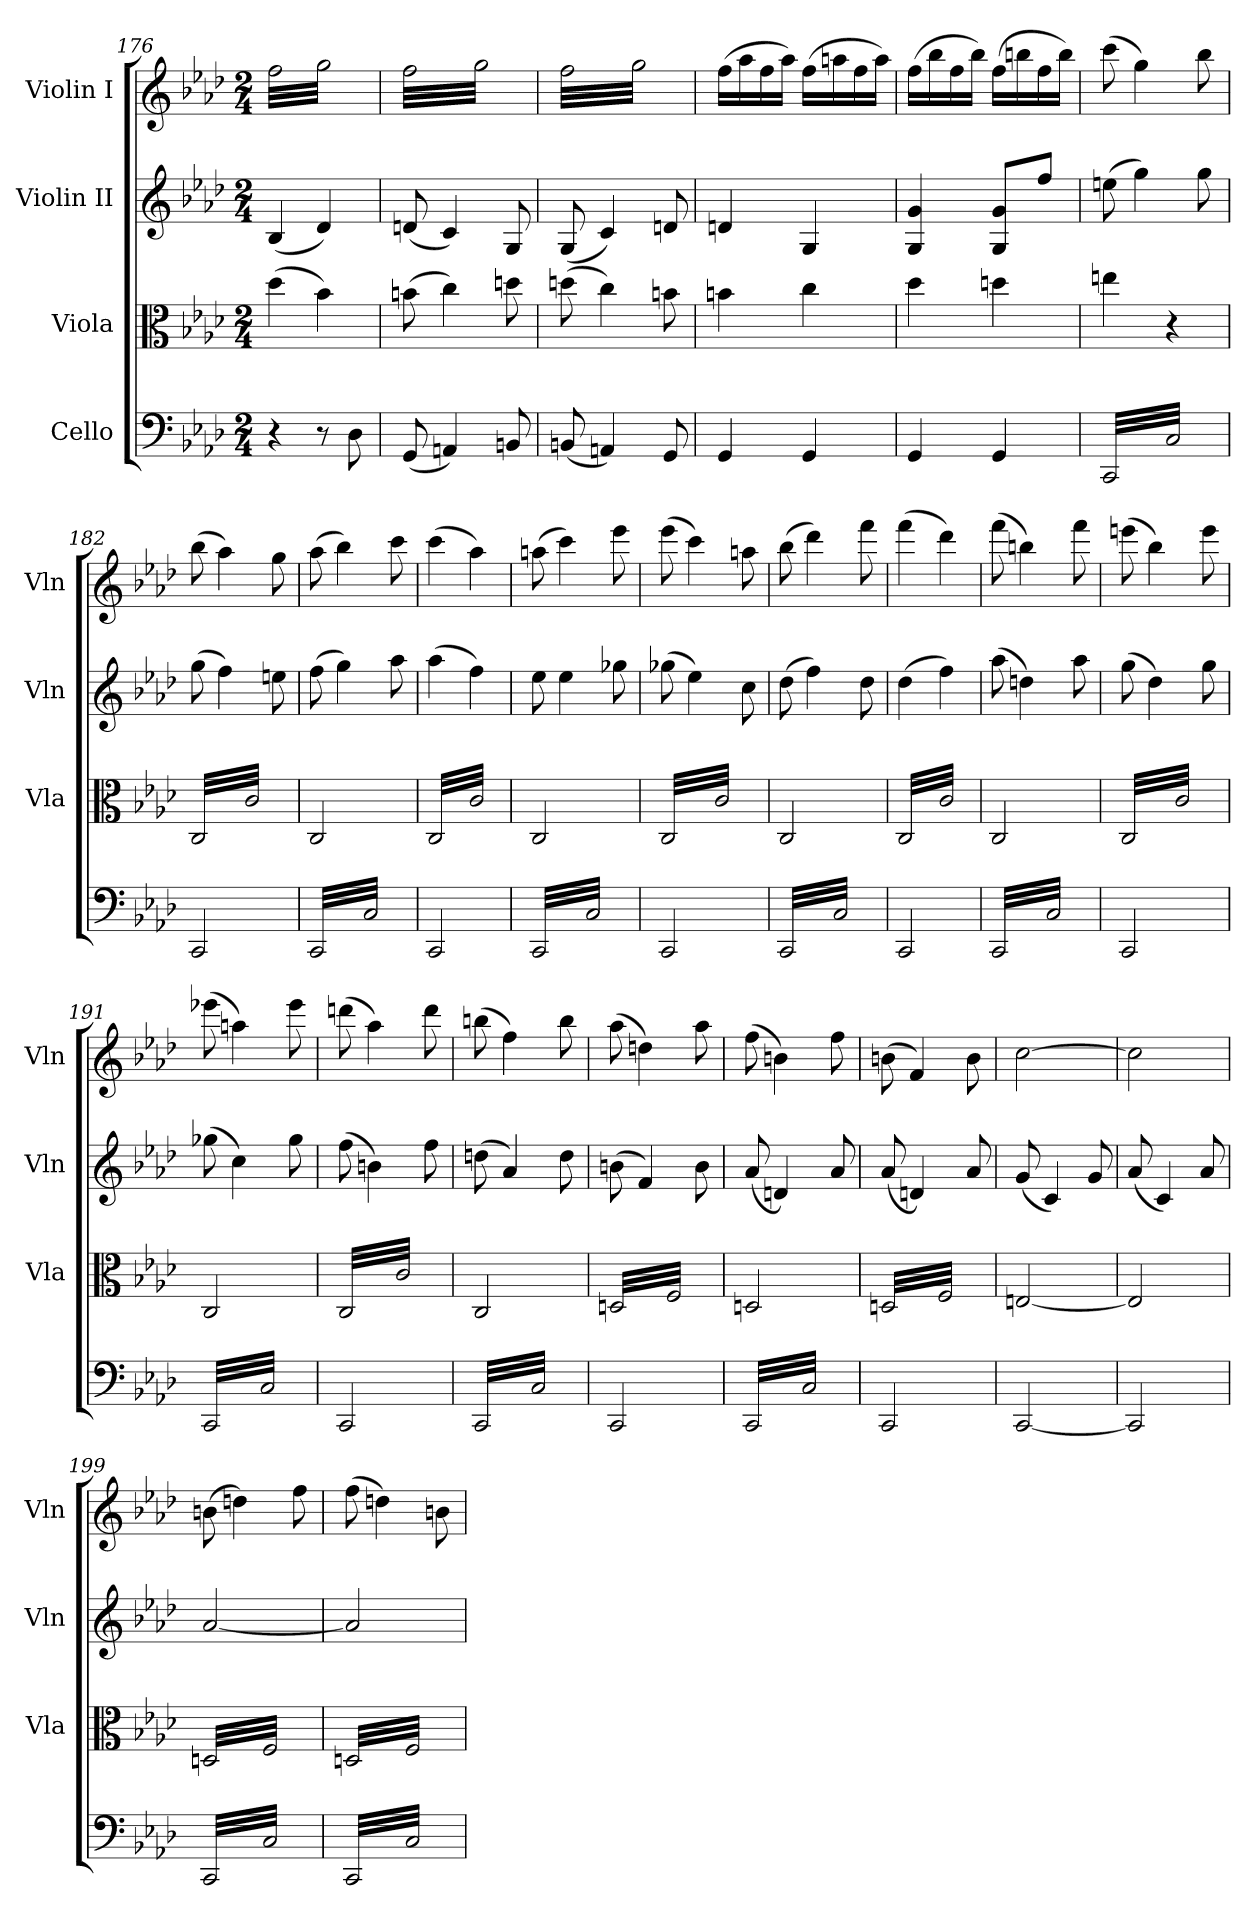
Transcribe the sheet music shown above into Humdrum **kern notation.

**kern	**kern	**kern	**kern
*part4	*part3	*part2	*part1
*staff4	*staff3	*staff2	*staff1
*I"Cello	*I"Viola	*I"Violin II	*I"Violin I
*	*I'Vla	*I'Vln	*I'Vln
!!LO:LB:g=z
*clefF4	*clefC3	*clefG2	*clefG2
*k[b-e-a-d-]	*k[b-e-a-d-]	*k[b-e-a-d-]	*k[b-e-a-d-]
*M2/4	*M2/4	*M2/4	*M2/4
=176	=176	=176	=176
*	*	*	*tremolo
4r	(>4dd-\	(<4B-/	(>32ff\LLL
.	.	.	32gg\)
.	.	.	32ff\
.	.	.	32gg\)
.	.	.	32ff\
.	.	.	32gg\)
.	.	.	32ff\
.	.	.	32gg\)
8r	4b-\)	4d-/)	32ff\
.	.	.	32gg\)
.	.	.	32ff\
.	.	.	32gg\)
8D-\	.	.	32ff\
.	.	.	32gg\)
.	.	.	32ff\
.	.	.	32gg\)JJJ
=177	=177	=177	=177
(<8GG/	(>8bn\	(<8dn/	(>32ff\LLL
.	.	.	32gg\)
.	.	.	32ff\
.	.	.	32gg\)
4AAn/)	4cc\)	4c/)	32ff\
.	.	.	32gg\)
.	.	.	32ff\
.	.	.	32gg\)
.	.	.	32ff\
.	.	.	32gg\)
.	.	.	32ff\
.	.	.	32gg\)
8BBn/	8ddn\	8G/	32ff\
.	.	.	32gg\)
.	.	.	32ff\
.	.	.	32gg\)JJJ
=178	=178	=178	=178
(<8BBn/	(>8ddn\	(<8G/	(>32ff\LLL
.	.	.	32gg\)
.	.	.	32ff\
.	.	.	32gg\)
4AAn/)	4cc\)	4c/)	32ff\
.	.	.	32gg\)
.	.	.	32ff\
.	.	.	32gg\)
.	.	.	32ff\
.	.	.	32gg\)
.	.	.	32ff\
.	.	.	32gg\)
8GG/	8bn\	8dn/	32ff\
.	.	.	32gg\)
.	.	.	32ff\
.	.	.	32gg\)JJJ
*	*	*	*Xtremolo
=179	=179	=179	=179
4GG/	4bn\	4dn/	(>16ff\LL
.	.	.	.
.	.	.	16aa-\
.	.	.	.
.	.	.	16ff\
.	.	.	.
.	.	.	16aa-\JJ)
.	.	.	.
4GG/	4cc\	4G/	(>16ff\LL
.	.	.	16aan\
.	.	.	16ff\
.	.	.	16aa\JJ)
=180	=180	=180	=180
4GG/	4dd-\	4G/ 4g/	(>16ff\LL
.	.	.	16bb-\
.	.	.	16ff\
.	.	.	16bb-\JJ)
4GG/	4ddn\	8G/ 8g/L	(>16ff\LL
.	.	.	16bbn\
.	.	8ff/J	16ff\
.	.	.	16bb\JJ)
=181	=181	=181	=181
*tremolo	*	*	*
(<32CC/LLL	4een\	(>8een\	(>8ccc\
32C/)	.	.	.
32CC/	.	.	.
32C/)	.	.	.
32CC/	.	4gg\)	4gg\)
32C/)	.	.	.
32CC/	.	.	.
32C/)	.	.	.
32CC/	4r	.	.
32C/)	.	.	.
32CC/	.	.	.
32C/)	.	.	.
32CC/	.	8gg\	8bb-\
32C/)	.	.	.
32CC/	.	.	.
32C/)JJJ	.	.	.
*Xtremolo	*	*	*
=182	=182	=182	=182
*	*tremolo	*	*
2CC/	(<32C/LLL	(>8gg\	(>8bb-\
.	32c/)	.	.
.	32C/	.	.
.	32c/)	.	.
.	32C/	4ff\)	4aa-\)
.	32c/)	.	.
.	32C/	.	.
.	32c/)	.	.
.	32C/	.	.
.	32c/)	.	.
.	32C/	.	.
.	32c/)	.	.
.	32C/	8een\	8gg\
.	32c/)	.	.
.	32C/	.	.
.	32c/)JJJ	.	.
*	*Xtremolo	*	*
=183	=183	=183	=183
*tremolo	*	*	*
(<32CC/LLL	2C/	(>8ff\	(>8aa-\
32C/)	.	.	.
32CC/	.	.	.
32C/)	.	.	.
32CC/	.	4gg\)	4bb-\)
32C/)	.	.	.
32CC/	.	.	.
32C/)	.	.	.
32CC/	.	.	.
32C/)	.	.	.
32CC/	.	.	.
32C/)	.	.	.
32CC/	.	8aa-\	8ccc\
32C/)	.	.	.
32CC/	.	.	.
32C/)JJJ	.	.	.
*Xtremolo	*	*	*
=184	=184	=184	=184
*	*tremolo	*	*
2CC/	(<32C/LLL	(>4aa-\	(>4ccc\
.	32c/)	.	.
.	32C/	.	.
.	32c/)	.	.
.	32C/	.	.
.	32c/)	.	.
.	32C/	.	.
.	32c/)	.	.
.	32C/	4ff\)	4aa-\)
.	32c/)	.	.
.	32C/	.	.
.	32c/)	.	.
.	32C/	.	.
.	32c/)	.	.
.	32C/	.	.
.	32c/)JJJ	.	.
*	*Xtremolo	*	*
=185	=185	=185	=185
*tremolo	*	*	*
(<32CC/LLL	2C/	8ee-\	(>8aan\
32C/)	.	.	.
32CC/	.	.	.
32C/)	.	.	.
32CC/	.	4ee-\	4ccc\)
32C/)	.	.	.
32CC/	.	.	.
32C/)	.	.	.
32CC/	.	.	.
32C/)	.	.	.
32CC/	.	.	.
32C/)	.	.	.
32CC/	.	8gg-X\	8eee-\
32C/)	.	.	.
32CC/	.	.	.
32C/)JJJ	.	.	.
*Xtremolo	*	*	*
=186	=186	=186	=186
*	*tremolo	*	*
2CC/	(<32C/LLL	(>8gg-X\	(>8eee-\
.	32c/)	.	.
.	32C/	.	.
.	32c/)	.	.
.	32C/	4ee-\)	4ccc\)
.	32c/)	.	.
.	32C/	.	.
.	32c/)	.	.
.	32C/	.	.
.	32c/)	.	.
.	32C/	.	.
.	32c/)	.	.
.	32C/	8cc\	8aan\
.	32c/)	.	.
.	32C/	.	.
.	32c/)JJJ	.	.
*	*Xtremolo	*	*
=187	=187	=187	=187
*tremolo	*	*	*
(<32CC/LLL	2C/	(>8dd-\	(>8bb-\
32C/)	.	.	.
32CC/	.	.	.
32C/)	.	.	.
32CC/	.	4ff\)	4ddd-\)
32C/)	.	.	.
32CC/	.	.	.
32C/)	.	.	.
32CC/	.	.	.
32C/)	.	.	.
32CC/	.	.	.
32C/)	.	.	.
32CC/	.	8dd-\	8fff\
32C/)	.	.	.
32CC/	.	.	.
32C/)JJJ	.	.	.
*Xtremolo	*	*	*
=188	=188	=188	=188
*	*tremolo	*	*
2CC/	(<32C/LLL	(>4dd-\	(>4fff\
.	32c/)	.	.
.	32C/	.	.
.	32c/)	.	.
.	32C/	.	.
.	32c/)	.	.
.	32C/	.	.
.	32c/)	.	.
.	32C/	4ff\)	4ddd-\)
.	32c/)	.	.
.	32C/	.	.
.	32c/)	.	.
.	32C/	.	.
.	32c/)	.	.
.	32C/	.	.
.	32c/)JJJ	.	.
*	*Xtremolo	*	*
=189	=189	=189	=189
*tremolo	*	*	*
(<32CC/LLL	2C/	(>8aa-\	(>8fff\
32C/)	.	.	.
32CC/	.	.	.
32C/)	.	.	.
32CC/	.	4ddn\)	4bbn\)
32C/)	.	.	.
32CC/	.	.	.
32C/)	.	.	.
32CC/	.	.	.
32C/)	.	.	.
32CC/	.	.	.
32C/)	.	.	.
32CC/	.	8aa-\	8fff\
32C/)	.	.	.
32CC/	.	.	.
32C/)JJJ	.	.	.
*Xtremolo	*	*	*
=190	=190	=190	=190
*	*tremolo	*	*
2CC/	(<32C/LLL	(>8gg\	(>8eeen\
.	32c/)	.	.
.	32C/	.	.
.	32c/)	.	.
.	32C/	4dd-\)	4bb-\)
.	32c/)	.	.
.	32C/	.	.
.	32c/)	.	.
.	32C/	.	.
.	32c/)	.	.
.	32C/	.	.
.	32c/)	.	.
.	32C/	8gg\	8eee\
.	32c/)	.	.
.	32C/	.	.
.	32c/)JJJ	.	.
*	*Xtremolo	*	*
!!LO:LB:g=z
=191	=191	=191	=191
*tremolo	*	*	*
(<32CC/LLL	2C/	(>8gg-X\	(>8eee-X\
32C/)	.	.	.
32CC/	.	.	.
32C/)	.	.	.
32CC/	.	4cc\)	4aan\)
32C/)	.	.	.
32CC/	.	.	.
32C/)	.	.	.
32CC/	.	.	.
32C/)	.	.	.
32CC/	.	.	.
32C/)	.	.	.
32CC/	.	8gg-\	8eee-\
32C/)	.	.	.
32CC/	.	.	.
32C/)JJJ	.	.	.
*Xtremolo	*	*	*
=192	=192	=192	=192
*	*tremolo	*	*
2CC/	(<32C/LLL	(>8ff\	(>8dddn\
.	32c/)	.	.
.	32C/	.	.
.	32c/)	.	.
.	32C/	4bn\)	4aa-\)
.	32c/)	.	.
.	32C/	.	.
.	32c/)	.	.
.	32C/	.	.
.	32c/)	.	.
.	32C/	.	.
.	32c/)	.	.
.	32C/	8ff\	8ddd\
.	32c/)	.	.
.	32C/	.	.
.	32c/)JJJ	.	.
*	*Xtremolo	*	*
=193	=193	=193	=193
*tremolo	*	*	*
(<32CC/LLL	2C/	(>8ddn\	(>8bbn\
32C/)	.	.	.
32CC/	.	.	.
32C/)	.	.	.
32CC/	.	4a-/)	4ff\)
32C/)	.	.	.
32CC/	.	.	.
32C/)	.	.	.
32CC/	.	.	.
32C/)	.	.	.
32CC/	.	.	.
32C/)	.	.	.
32CC/	.	8dd\	8bb\
32C/)	.	.	.
32CC/	.	.	.
32C/)JJJ	.	.	.
*Xtremolo	*	*	*
=194	=194	=194	=194
*	*tremolo	*	*
2CC/	(<32Dn/LLL	(>8bn\	(>8aa-\
.	32F/)	.	.
.	32Dn/	.	.
.	32F/)	.	.
.	32Dn/	4f/)	4ddn\)
.	32F/)	.	.
.	32Dn/	.	.
.	32F/)	.	.
.	32Dn/	.	.
.	32F/)	.	.
.	32Dn/	.	.
.	32F/)	.	.
.	32Dn/	8b\	8aa-\
.	32F/)	.	.
.	32Dn/	.	.
.	32F/)JJJ	.	.
*	*Xtremolo	*	*
=195	=195	=195	=195
*tremolo	*	*	*
(<32CC/LLL	2Dn/	(<8a-/	(>8ff\
32C/)	.	.	.
32CC/	.	.	.
32C/)	.	.	.
32CC/	.	4dn/)	4bn\)
32C/)	.	.	.
32CC/	.	.	.
32C/)	.	.	.
32CC/	.	.	.
32C/)	.	.	.
32CC/	.	.	.
32C/)	.	.	.
32CC/	.	8a-/	8ff\
32C/)	.	.	.
32CC/	.	.	.
32C/)JJJ	.	.	.
*Xtremolo	*	*	*
=196	=196	=196	=196
*	*tremolo	*	*
2CC/	(<32Dn/LLL	(<8a-/	(>8bn\
.	32F/)	.	.
.	32Dn/	.	.
.	32F/)	.	.
.	32Dn/	4dn/)	4f/)
.	32F/)	.	.
.	32Dn/	.	.
.	32F/)	.	.
.	32Dn/	.	.
.	32F/)	.	.
.	32Dn/	.	.
.	32F/)	.	.
.	32Dn/	8a-/	8b\
.	32F/)	.	.
.	32Dn/	.	.
.	32F/)JJJ	.	.
*	*Xtremolo	*	*
=197	=197	=197	=197
[2CC/	[2En/	(<8g/	[2cc\
.	.	.	.
.	.	.	.
.	.	.	.
.	.	4c/)	.
.	.	.	.
.	.	.	.
.	.	.	.
.	.	8g/	.
=198	=198	=198	=198
2CC/]	2E/]	(<8a-/	2cc\]
.	.	4c/)	.
.	.	8a-/	.
=199	=199	=199	=199
*tremolo	*	*	*
*	*tremolo	*	*
(>32CC/LLL	(>32Dn/LLL	[2a-/	(>8bn\
32C/	32F/	.	.
32CC/	32Dn/	.	.
32C/	32F/	.	.
32CC/	32Dn/	.	4ddn\)
32C/	32F/	.	.
32CC/	32Dn/	.	.
32C/	32F/	.	.
32CC/	32Dn/	.	.
32C/	32F/	.	.
32CC/	32Dn/	.	.
32C/	32F/	.	.
32CC/	32Dn/	.	8ff\
32C/	32F/	.	.
32CC/	32Dn/	.	.
32C/JJJ	32F/JJJ	.	.
=200	=200	=200	=200
32CC/LLL	32Dn/LLL	2a-/]	(>8ff\
32C/)	32F/)	.	.
32CC/	32Dn/	.	.
32C/)	32F/)	.	.
32CC/	32Dn/	.	4ddn\)
32C/)	32F/)	.	.
32CC/	32Dn/	.	.
32C/)	32F/)	.	.
32CC/	32Dn/	.	.
32C/)	32F/)	.	.
32CC/	32Dn/	.	.
32C/)	32F/)	.	.
32CC/	32Dn/	.	8bn\
32C/)	32F/)	.	.
32CC/	32Dn/	.	.
32C/)JJJ	32F/)JJJ	.	.
*	*Xtremolo	*	*
*Xtremolo	*	*	*
.	.	.	.
.	.	.	.
.	.	.	.
.	.	.	.
.	.	.	.
.	.	.	.
.	.	.	.
.	.	.	.
=	=	=	=
*-	*-	*-	*-
